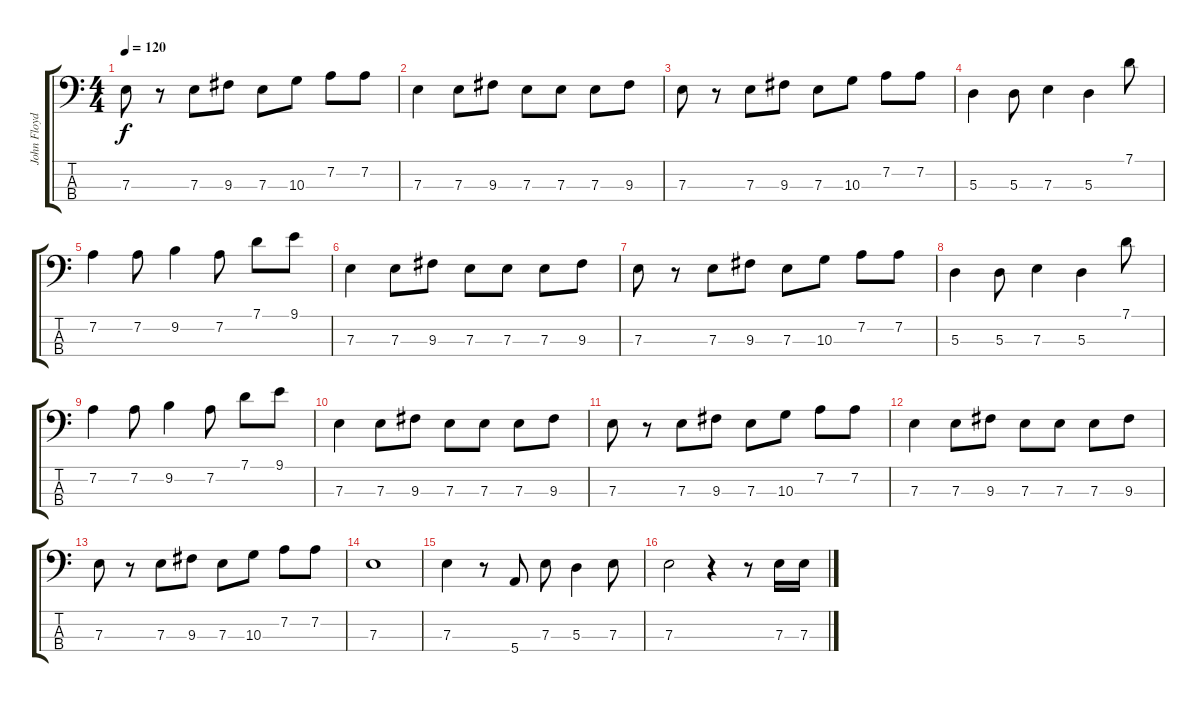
\track ("John Floyd" "John Floyd") {instrument acousticguitarsteel}
\staff {score tabs}
\tuning (G2 D2 A1 E1) {hide}
\ts (4 4)
\tempo 120
\clef f4
\ks c
7.3.8{dy f} r.8 7.3.8 9.3.8 7.3.8 10.3.8 7.2.8 7.2.8 |
7.3.4 7.3.8 9.3.8 7.3.8 7.3.8 7.3.8 9.3.8 |
7.3.8 r.8 7.3.8 9.3.8 7.3.8 10.3.8 7.2.8 7.2.8 |
5.3.4 5.3.8 7.3.4 5.3.4 7.1.8 |
7.2.4 7.2.8 9.2.4 7.2.8 7.1.8 9.1.8 |
7.3.4 7.3.8 9.3.8 7.3.8 7.3.8 7.3.8 9.3.8 |
7.3.8 r.8 7.3.8 9.3.8 7.3.8 10.3.8 7.2.8 7.2.8 |
5.3.4 5.3.8 7.3.4 5.3.4 7.1.8 |
7.2.4 7.2.8 9.2.4 7.2.8 7.1.8 9.1.8 |
7.3.4 7.3.8 9.3.8 7.3.8 7.3.8 7.3.8 9.3.8 |
7.3.8 r.8 7.3.8 9.3.8 7.3.8 10.3.8 7.2.8 7.2.8 |
7.3.4 7.3.8 9.3.8 7.3.8 7.3.8 7.3.8 9.3.8 |
7.3.8 r.8 7.3.8 9.3.8 7.3.8 10.3.8 7.2.8 7.2.8 |
7.3.1 |
7.3.4 r.8 5.4.8 7.3.8 5.3.4 7.3.8 |
7.3.2 r.4 r.8 7.3.16 7.3.16
